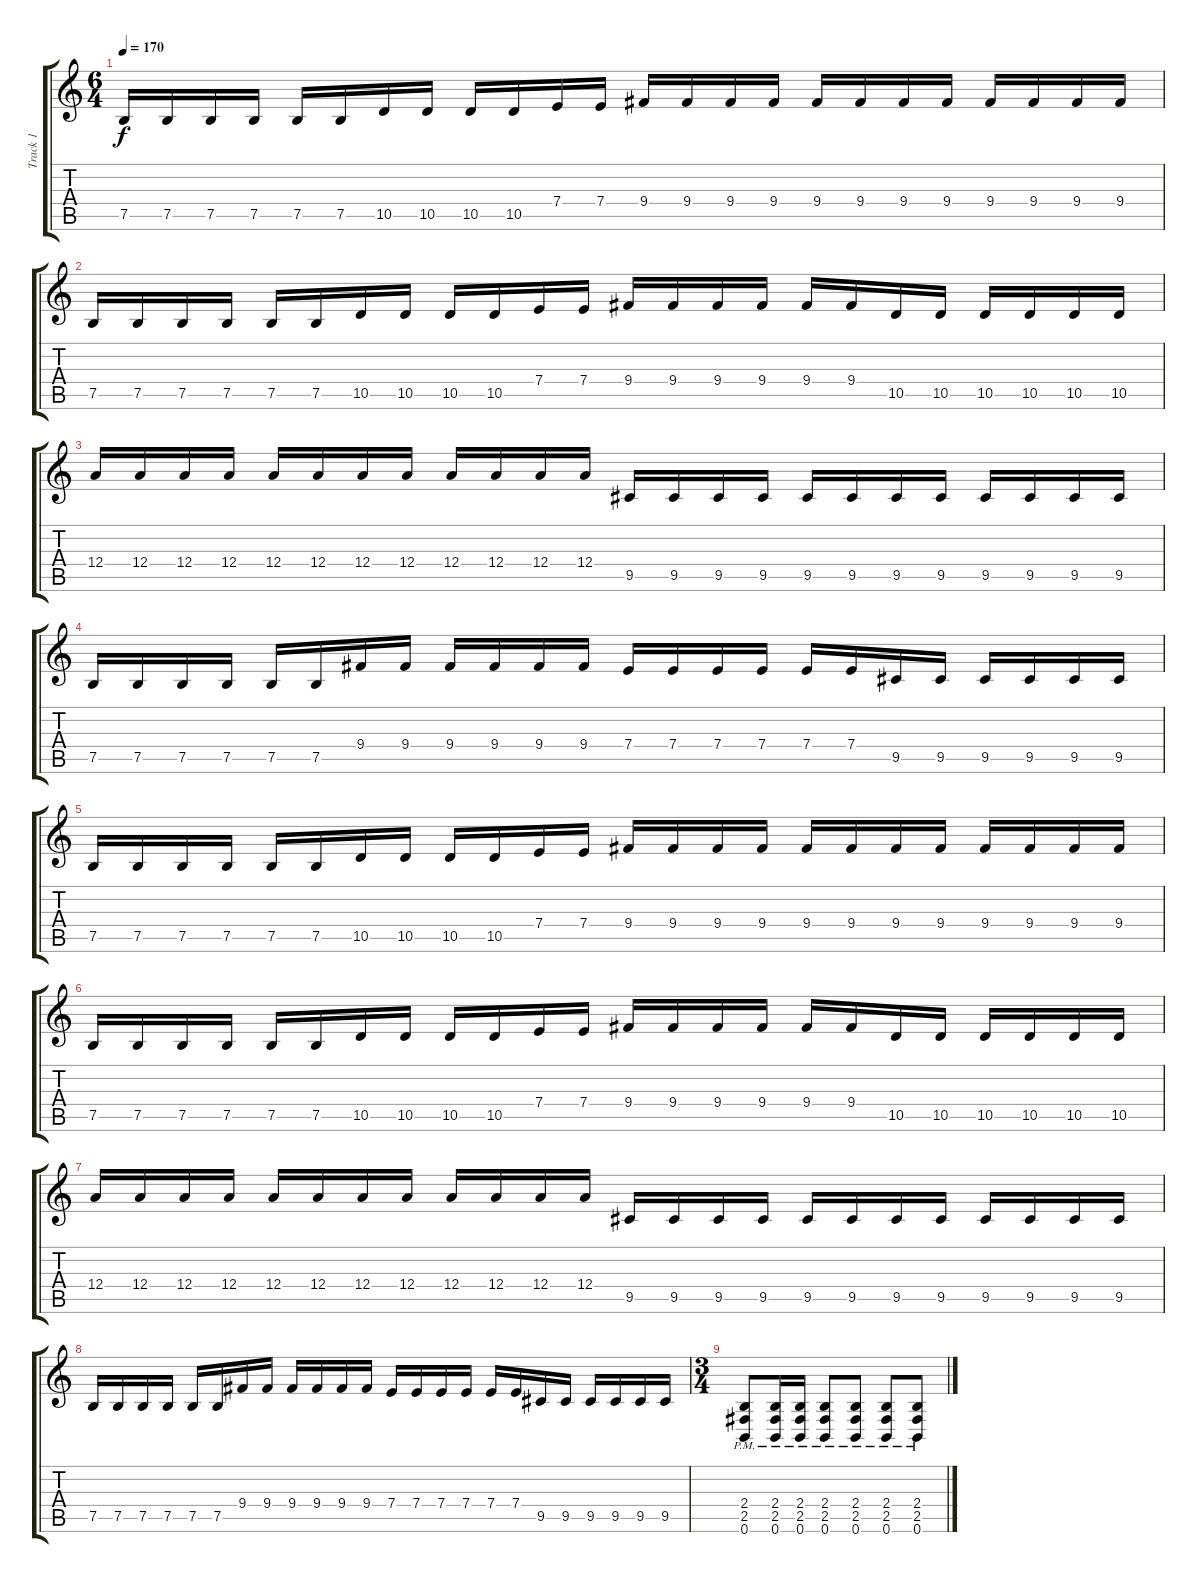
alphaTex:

\track ("Track 1" "Track 1") {instrument distortionguitar}
\staff {score tabs}
\tuning (B3 Gb3 D3 A2 E2 B1) {hide}
\ts (6 4)
\tempo 170
\clef g2
\ks c
7.5.16{dy f} 7.5.16 7.5.16 7.5.16 7.5.16 7.5.16 10.5.16 10.5.16 10.5.16 10.5.16 7.4.16 7.4.16 9.4.16 9.4.16 9.4.16 9.4.16 9.4.16 9.4.16 9.4.16 9.4.16 9.4.16 9.4.16 9.4.16 9.4.16 |
7.5.16 7.5.16 7.5.16 7.5.16 7.5.16 7.5.16 10.5.16 10.5.16 10.5.16 10.5.16 7.4.16 7.4.16 9.4.16 9.4.16 9.4.16 9.4.16 9.4.16 9.4.16 10.5.16 10.5.16 10.5.16 10.5.16 10.5.16 10.5.16 |
12.4.16 12.4.16 12.4.16 12.4.16 12.4.16 12.4.16 12.4.16 12.4.16 12.4.16 12.4.16 12.4.16 12.4.16 9.5.16 9.5.16 9.5.16 9.5.16 9.5.16 9.5.16 9.5.16 9.5.16 9.5.16 9.5.16 9.5.16 9.5.16 |
7.5.16 7.5.16 7.5.16 7.5.16 7.5.16 7.5.16 9.4.16 9.4.16 9.4.16 9.4.16 9.4.16 9.4.16 7.4.16 7.4.16 7.4.16 7.4.16 7.4.16 7.4.16 9.5.16 9.5.16 9.5.16 9.5.16 9.5.16 9.5.16 |
7.5.16 7.5.16 7.5.16 7.5.16 7.5.16 7.5.16 10.5.16 10.5.16 10.5.16 10.5.16 7.4.16 7.4.16 9.4.16 9.4.16 9.4.16 9.4.16 9.4.16 9.4.16 9.4.16 9.4.16 9.4.16 9.4.16 9.4.16 9.4.16 |
7.5.16 7.5.16 7.5.16 7.5.16 7.5.16 7.5.16 10.5.16 10.5.16 10.5.16 10.5.16 7.4.16 7.4.16 9.4.16 9.4.16 9.4.16 9.4.16 9.4.16 9.4.16 10.5.16 10.5.16 10.5.16 10.5.16 10.5.16 10.5.16 |
12.4.16 12.4.16 12.4.16 12.4.16 12.4.16 12.4.16 12.4.16 12.4.16 12.4.16 12.4.16 12.4.16 12.4.16 9.5.16 9.5.16 9.5.16 9.5.16 9.5.16 9.5.16 9.5.16 9.5.16 9.5.16 9.5.16 9.5.16 9.5.16 |
7.5.16 7.5.16 7.5.16 7.5.16 7.5.16 7.5.16 9.4.16 9.4.16 9.4.16 9.4.16 9.4.16 9.4.16 7.4.16 7.4.16 7.4.16 7.4.16 7.4.16 7.4.16 9.5.16 9.5.16 9.5.16 9.5.16 9.5.16 9.5.16 |
\ts (3 4)
(2.4{pm} 2.5{pm} 0.6{pm}).8 (2.4{pm} 2.5{pm} 0.6{pm}).16 (2.4{pm} 2.5{pm} 0.6{pm}).16 (2.4{pm} 2.5{pm} 0.6{pm}).8 (2.4{pm} 2.5{pm} 0.6{pm}).8 (2.4{pm} 2.5{pm} 0.6{pm}).8 (2.4{pm} 2.5{pm} 0.6{pm}).8
